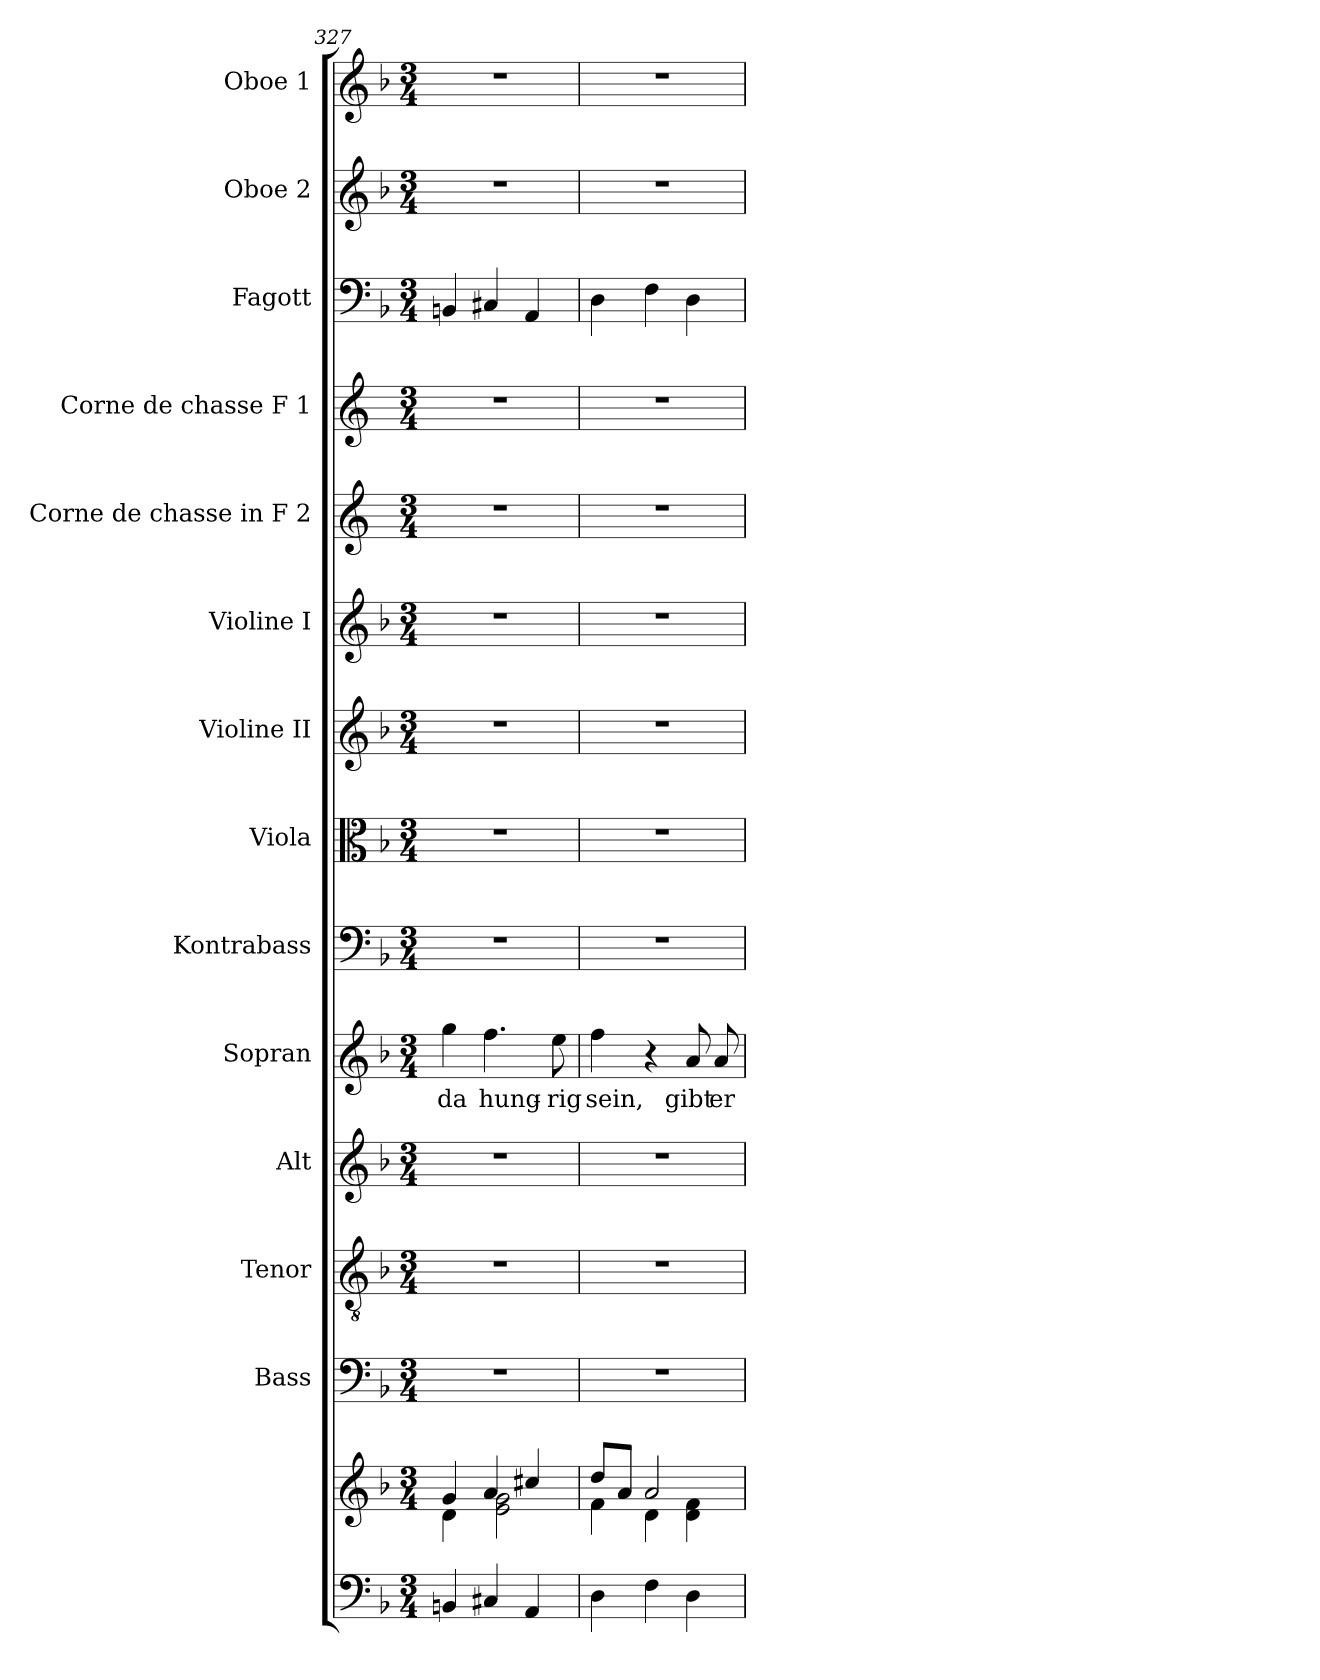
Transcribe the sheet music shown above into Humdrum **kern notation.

**kern	**kern	**kern	**kern	**kern	**kern	**text	**kern	**kern	**kern	**kern	**kern	**kern	**kern	**kern	**kern
*part14	*part14	*part13	*part12	*part11	*part10	*part10	*part9	*part8	*part7	*part6	*part5	*part4	*part3	*part2	*part1
*staff15	*staff14	*staff13	*staff12	*staff11	*staff10	*staff10	*staff9	*staff8	*staff7	*staff6	*staff5	*staff4	*staff3	*staff2	*staff1
*	*	*I"Bass	*I"Tenor	*I"Alt	*I"Sopran	*	*I"Kontrabass	*I"Viola	*I"Violine II	*I"Violine I	*I"Corne de chasse in F 2	*I"Corne de chasse F 1	*I"Fagott	*I"Oboe 2	*I"Oboe 1
*	*	*I'B.	*I'T.	*I'A.	*I'S.	*	*I'Kb.	*I'Vla.	*I'Vl. II	*I'Vl. I	*	*	*I'Fg.	*I'Ob. 2	*I'Ob. 1
!!LO:PB:g=z
*clefF4	*clefG2	*clefF4	*clefGv2	*clefG2	*clefG2	*	*clefF4	*clefC3	*clefG2	*clefG2	*clefG2	*clefG2	*clefF4	*clefG2	*clefG2
*	*	*	*	*	*	*	*ITrd7c12	*	*	*	*ITrd4c7	*ITrd4c7	*	*	*
*k[b-]	*k[b-]	*k[b-]	*k[b-]	*k[b-]	*k[b-]	*	*k[b-]	*k[b-]	*k[b-]	*k[b-]	*k[b-]	*k[b-]	*k[b-]	*k[b-]	*k[b-]
*F:	*F:	*F:	*F:	*F:	*F:	*	*F:	*F:	*F:	*F:	*F:	*F:	*F:	*F:	*F:
*M3/4	*M3/4	*M3/4	*M3/4	*M3/4	*M3/4	*	*M3/4	*M3/4	*M3/4	*M3/4	*M3/4	*M3/4	*M3/4	*M3/4	*M3/4
=327	=327	=327	=327	=327	=327	=327	=327	=327	=327	=327	=327	=327	=327	=327	=327
*	*^	*	*	*	*	*	*	*	*	*	*	*	*	*	*
!	!	!	!	!	!	!	!LO:LY:b	!	!	!	!	!	!	!	!	!
4BBn/	4g/	4d\	2.r	2.r	2.r	4gg\	da	2.r	2.r	2.r	2.r	2.r	2.r	4BBn/	2.r	2.r
!	!	!	!	!	!	!	!LO:LY:b	!	!	!	!	!	!	!	!	!
4C#X/	4a/	2e\ 2g\	.	.	.	4.ff\	hung-	.	.	.	.	.	.	4C#X/	.	.
4AA/	4cc#X/	.	.	.	.	.	.	.	.	.	.	.	.	4AA/	.	.
!	!	!	!	!	!	!	!LO:LY:b	!	!	!	!	!	!	!	!	!
.	.	.	.	.	.	8ee\	-rig	.	.	.	.	.	.	.	.	.
=328	=328	=328	=328	=328	=328	=328	=328	=328	=328	=328	=328	=328	=328	=328	=328	=328
!	!	!	!	!	!	!	!LO:LY:b	!	!	!	!	!	!	!	!	!
4D\	8dd/L	4f\	2.r	2.r	2.r	4ff\	sein,	2.r	2.r	2.r	2.r	2.r	2.r	4D\	2.r	2.r
.	8a/J	.	.	.	.	.	.	.	.	.	.	.	.	.	.	.
4F\	2a/	4d\	.	.	.	4r	.	.	.	.	.	.	.	4F\	.	.
!	!	!	!	!	!	!	!LO:LY:b	!	!	!	!	!	!	!	!	!
4D\	.	4d\ 4f\	.	.	.	8a/	gibt	.	.	.	.	.	.	4D\	.	.
!	!	!	!	!	!	!	!LO:LY:b	!	!	!	!	!	!	!	!	!
.	.	.	.	.	.	8a/	er	.	.	.	.	.	.	.	.	.
*	*v	*v	*	*	*	*	*	*	*	*	*	*	*	*	*	*
=	=	=	=	=	=	=	=	=	=	=	=	=	=	=	=
*-	*-	*-	*-	*-	*-	*-	*-	*-	*-	*-	*-	*-	*-	*-	*-
